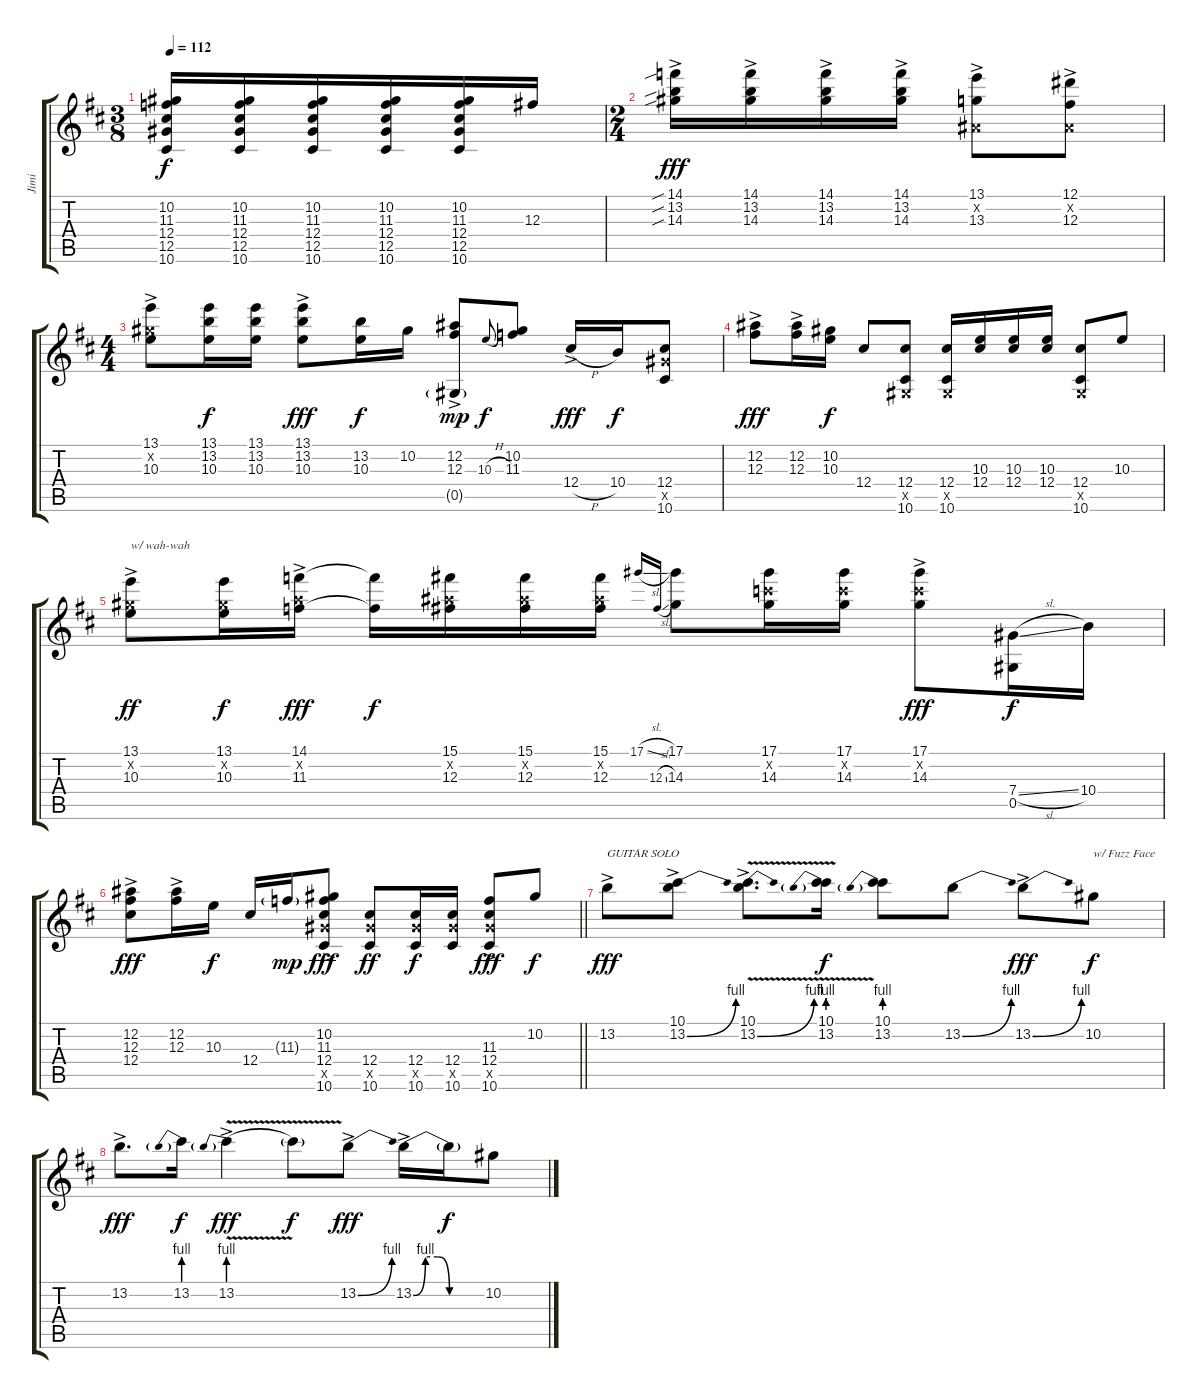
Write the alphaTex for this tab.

\track ("Jimi" "Jimi") {instrument distortionguitar}
\staff {score tabs}
\tuning (Eb4 Bb3 Gb3 Db3 Ab2 Eb2) {hide}
\ts (3 8)
\tempo 112
\clef g2
\ks d
(10.2 11.3 12.4 12.5 10.6).16{dy f} (10.2 11.3 12.4 12.5 10.6).16 (10.2 11.3 12.4 12.5 10.6).16 (10.2 11.3 12.4 12.5 10.6).16 (10.2 11.3 12.4 12.5 10.6).16 12.3.16 |
\ts (2 4)
(14.1{sib ac} 13.2{sib ac} 14.3{sib ac}).16{dy fff} (14.1{ac} 13.2{ac} 14.3{ac}).16 (14.1{ac} 13.2{ac} 14.3{ac}).16 (14.1{ac} 13.2{ac} 14.3{ac}).16 (13.1{ac} 0.2{ac x} 13.3{ac}).8 (12.1{ac} 0.2{ac x} 12.3{ac}).8 |
\ts (4 4)
(13.1{ac} 10.2{ac x} 10.3{ac}).8 (13.1 13.2 10.3).16{dy f} (13.1 13.2 10.3).16 (13.1{ac} 13.2{ac} 10.3{ac}).8{dy fff} (13.2 10.3).16{dy f} 10.2.16 (12.2{ac} 12.3{ac} 0.5{g}).8{dy mp} 10.3{h}.8{gr onbeat dy f} (10.2 11.3).8 12.4{h ac}.16{dy fff} 10.4.16{dy f} (12.4 12.5{x} 10.6).8 |
(12.2{ac} 12.3{ac}).8{dy fff} (12.2{ac} 12.3{ac}).16 (10.2 10.3).16{dy f} 12.4.8 (12.4 0.5{x} 10.6).8 (12.4 0.5{x} 10.6).16 (10.3 12.4).16 (10.3 12.4).16 (10.3 12.4).16 (12.4 0.5{x} 10.6).8 10.3.8 |
(13.1{ac} 10.2{x} 10.3{ac}).8{txt "w/ wah-wah" dy ff} (13.1 10.2{x} 10.3).16{dy f} (14.1{ac} 11.2{x} 11.3{ac}).16{dy fff} (14.1{t} 11.3{t}).16{dy f} (15.1 12.2{x} 12.3).16 (15.1 12.2{x} 12.3).16 (15.1 12.2{x} 12.3).16 17.1{sl}.16{gr onbeat} 12.3{sl}.16{gr onbeat} (17.1 14.3).8 (17.1 14.2{x} 14.3).16 (17.1 14.2{x} 14.3).16 (17.1{ac} 14.2{x} 14.3{ac}).8{dy fff} (7.4{sl} 0.5).16{dy f} 10.4.16 |
\barLineRight lightlight
(12.2{ac} 12.3{ac} 12.4{ac}).8{dy fff} (12.2{ac} 12.3{ac}).16 10.3.16{dy f} 12.4.16 11.3{g}.16{dy mp} (10.2{ac} 11.3{ac} 12.4{ac} 12.5{x} 10.6{ac}).8{dy fff} (12.4 12.5{x} 10.6).8{dy ff} (12.4 12.5{x} 10.6).16{dy f} (12.4 12.5{x} 10.6).16 (11.3{ac} 12.4{ac} 12.5{ac x} 10.6{ac}).8{dy fff} 10.2.8{dy f} |
13.2{ac}.8{txt "GUITAR SOLO" dy fff} (10.1{ac} 13.2{be (bend 0 0 60 4) ac}).8 (10.1{v ac} 13.2{be (bend 0 0 60 4) v ac}).8{d} (10.1{v} 13.2{be (prebend 0 4 60 4) v}).16{dy f} (10.1 13.2{be (prebend 0 4 60 4)}).8 13.2{be (bend 0 0 60 4)}.8 13.2{be (bend 0 0 60 4) ac}.8{dy fff} 10.2.8{txt "w/ Fuzz Face" dy f} |
13.2{ac}.8{d dy fff} 13.2{be (prebend 0 4 60 4)}.16{dy f} 13.2{be (prebend 0 4 60 4) v ac}.4{dy fff} 13.2{t}.8{dy f} 13.2{be (bend 0 0 60 4) ac}.8{dy fff} 13.2{be (custom 0 0 10 4 20 4 30 0 60 0) ac}.16 13.2{t}.16{dy f} 10.2.8
